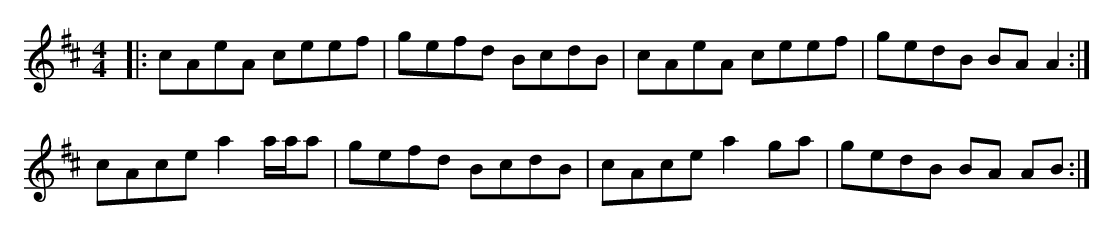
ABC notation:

X:1
M:4/4
K:Amix
|:cAeA ceef|gefd BcdB|cAeA ceef|gedB BA A2:|
cAce a2 a/a/a|gefd BcdB|cAce a2 ga|gedB BA AB:|
